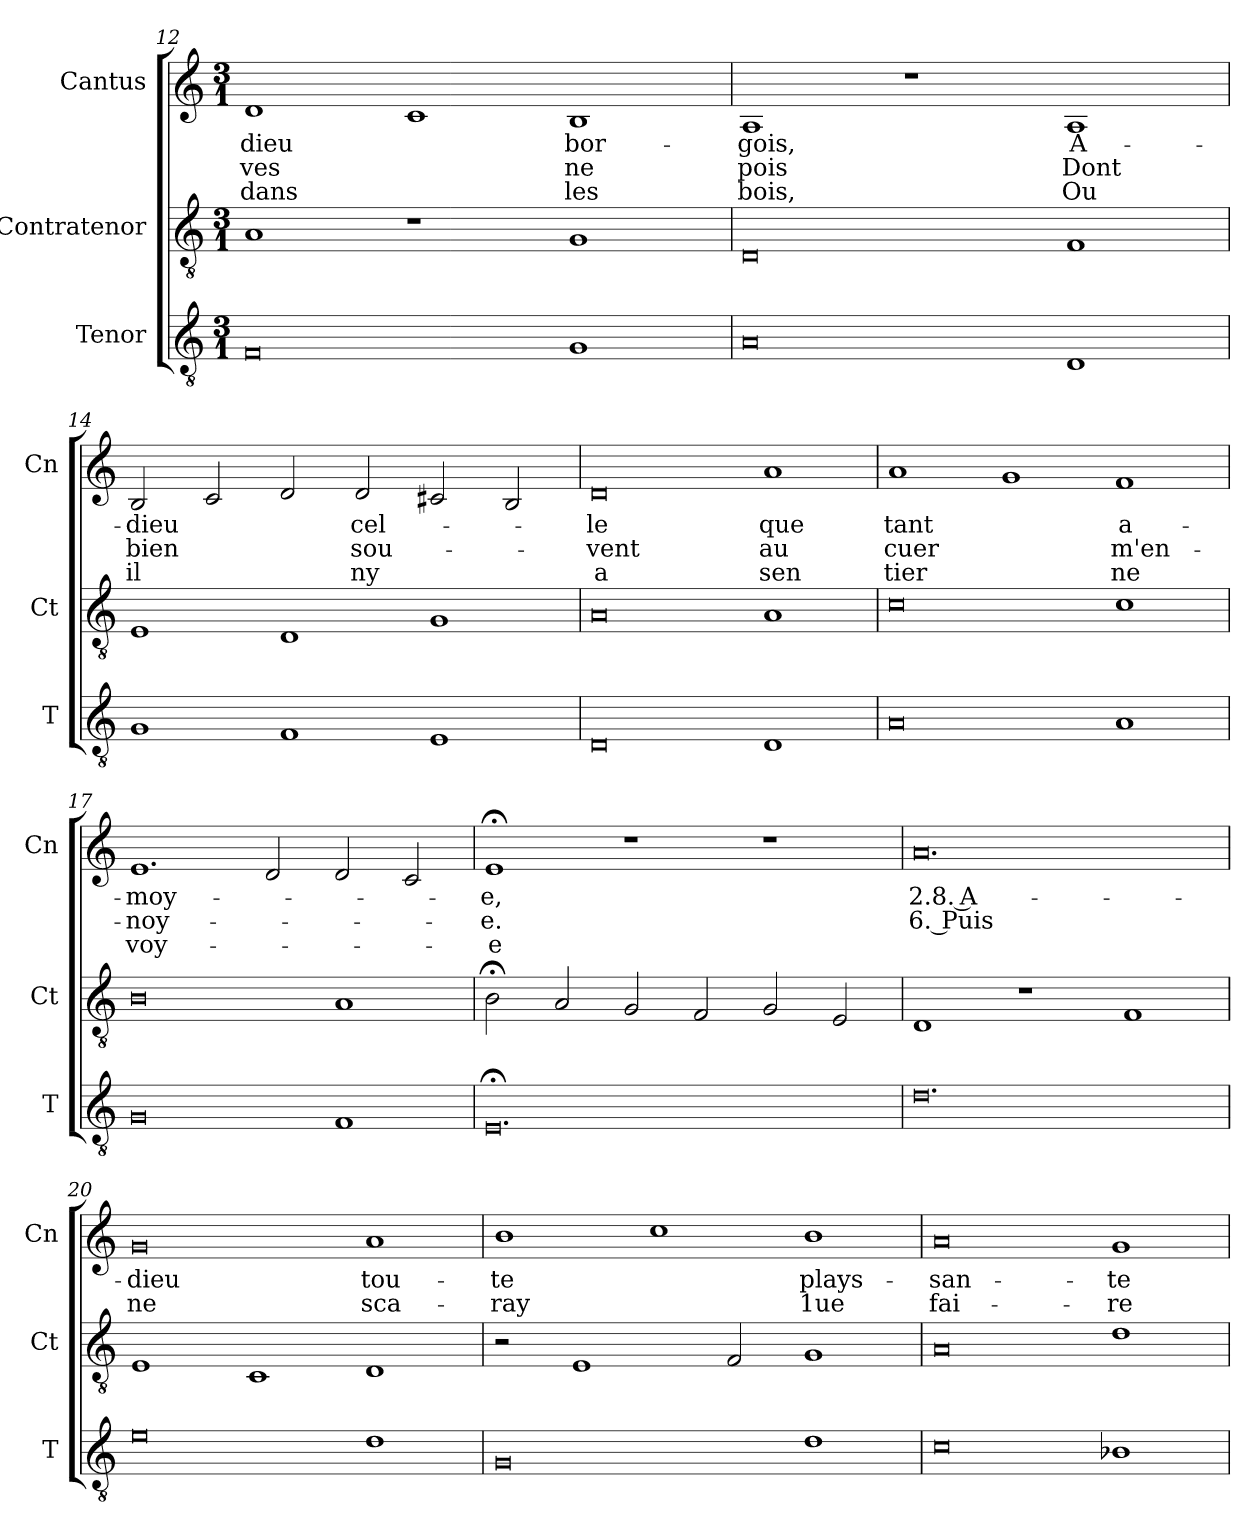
**kern	**kern	**kern	**text	**text	**text
*part3	*part2	*part1	*part1	*part1	*part1
*staff3	*staff2	*staff1	*staff1	*staff1	*staff1
*I"Tenor	*I"Contratenor	*I"Cantus	*	*	*
*I'T	*I'Ct	*I'Cn	*	*	*
*clefGv2	*clefGv2	*clefG2	*	*	*
*k[]	*k[]	*k[]	*	*	*
*M3/1	*M3/1	*M3/1	*	*	*
=12	=12	=12	=12	=12	=12
0F	1A	1d	-dieu	-ves	-dans
.	1r	1c	.	.	.
1G	1G	1B	bor-	ne	les
=13	=13	=13	=13	=13	=13
0A	0D	1A	-gois,	pois	bois,
.	.	1r	.	.	.
1D	1F	1A	A-	Dont	Ou
=14	=14	=14	=14	=14	=14
1G	1E	2B/	-dieu	bien	il
.	.	2c/	.	.	.
1F	1D	2d/	.	.	.
.	.	2d/	cel-	sou-	ny
1E	1G	2c#X/	.	.	.
.	.	2B/	.	.	.
=15	=15	=15	=15	=15	=15
0D	0A	0d	-le	-vent	a
1D	1A	1a	que	au	sen
=16	=16	=16	=16	=16	=16
0A	0c	1a	tant	cuer	tier
.	.	1g	.	.	.
1A	1c	1f	a-	m'en-	ne
=17	=17	=17	=17	=17	=17
0G	0B	1.e	-moy-	-noy-	voy-
.	.	2d/	.	.	.
1F	1A	2d/	.	.	.
.	.	2c/	.	.	.
=18	=18	=18	=18	=18	=18
0.E;<	2B;<\	1e;<	-e,	-e.	-e
.	2A/	.	.	.	.
.	2G/	1r	.	.	.
.	2F/	.	.	.	.
.	2G/	1r	.	.	.
.	2E/	.	.	.	.
=19	=19	=19	=19	=19	=19
0.d	1D	0.a	2.8. A-	6. Puis	.
.	1r	.	.	.	.
.	1F	.	.	.	.
=20	=20	=20	=20	=20	=20
0e	1E	0g	-dieu	ne	.
.	1C	.	.	.	.
1d	1D	1a	tou-	sca-	.
=21	=21	=21	=21	=21	=21
0G	2r	1b	-te	-ray	.
.	1E	.	.	.	.
.	.	1cc	.	.	.
.	2F/	.	.	.	.
1d	1G	1b	plays-	1ue	.
=22	=22	=22	=22	=22	=22
0c	0A	0a	-san-	fai-	.
1B-X	1d	1g	-te	-re	.
=	=	=	=	=	=
*-	*-	*-	*-	*-	*-
